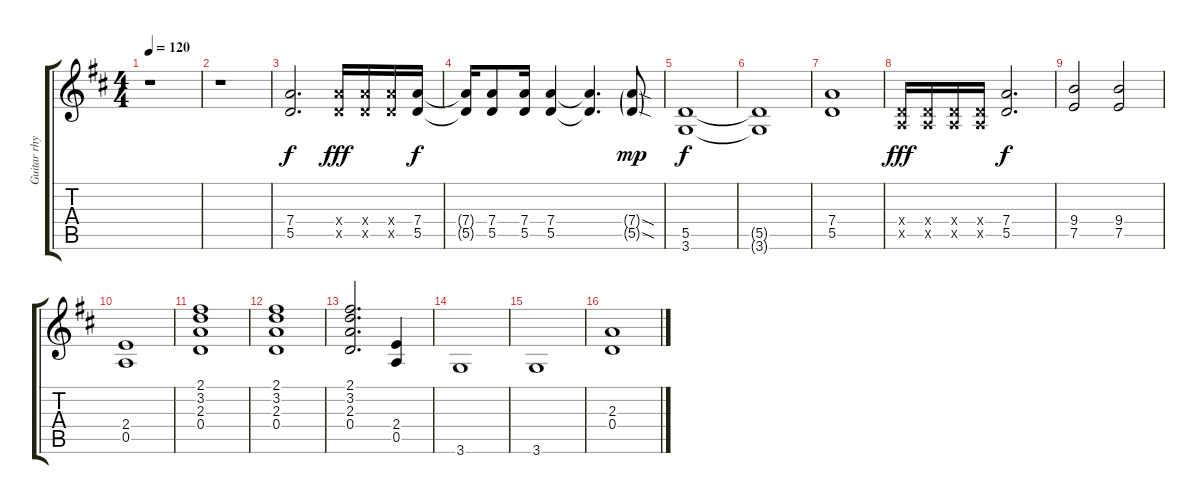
\track ("Guitar rhythm 2" "Guitar rhy") {instrument overdrivenguitar}
\staff {score tabs}
\tuning (E4 B3 G3 D3 A2 E2) {hide}
\ts (4 4)
\tempo 120
\clef g2
\ks d
r.1{dy f instrument overdrivenguitar} |
r.1 |
(7.4 5.5).2{d} (7.4{x} 5.5{x}).16{dy fff} (7.4{x} 5.5{x}).16 (7.4{x} 5.5{x}).16 (7.4 5.5).16{dy f} |
(7.4{t} 5.5{t}).16 (7.4 5.5).8 (7.4 5.5).16 (7.4 5.5).4 (7.4{t} 5.5{t}).4{d} (7.4{sod g} 5.5{sod g}).8{dy mp} |
(5.5 3.6).1{dy f} |
(5.5{t} 3.6{t}).1 |
(7.4 5.5).1 |
(0.4{x} 0.5{x}).16{dy fff} (0.4{x} 0.5{x}).16 (0.4{x} 0.5{x}).16 (0.4{x} 0.5{x}).16 (7.4 5.5).2{d dy f} |
(9.4 7.5).2 (9.4 7.5).2 |
(2.4 0.5).1 |
(2.1 3.2 2.3 0.4).1 |
(2.1 3.2 2.3 0.4).1 |
(2.1 3.2 2.3 0.4).2{d} (2.4 0.5).4 |
3.6.1 |
3.6.1 |
(2.3 0.4).1
